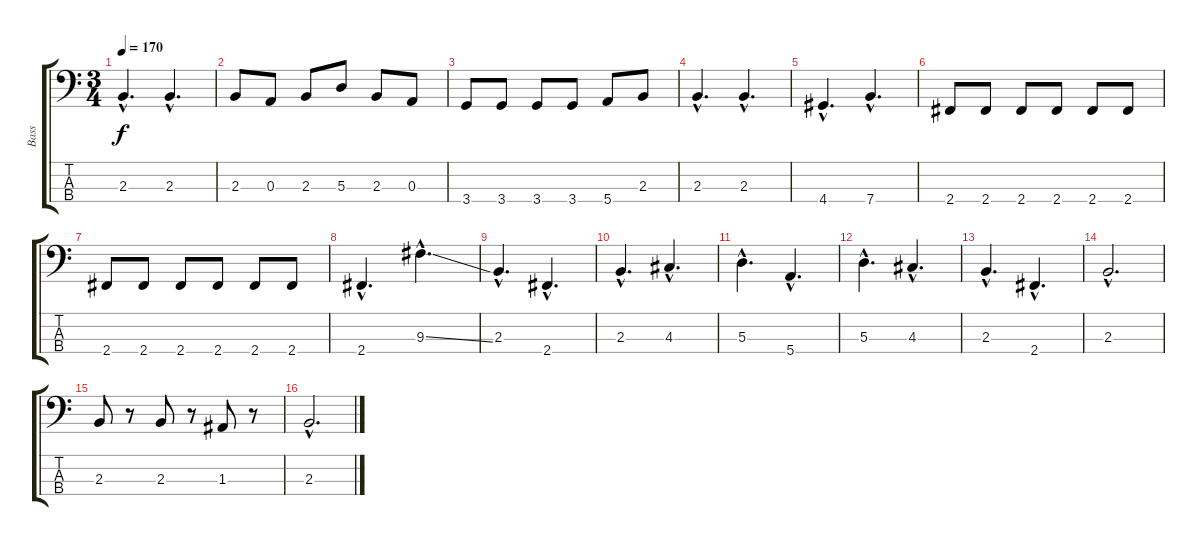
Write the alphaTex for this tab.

\track ("Bass" "Bass") {instrument electricbassfinger}
\staff {score tabs}
\tuning (G2 D2 A1 E1) {hide}
\ts (3 4)
\tempo 170
\clef f4
\ks c
2.3{hac}.4{d dy f} 2.3{hac}.4{d} |
2.3.8 0.3.8 2.3.8 5.3.8 2.3.8 0.3.8 |
3.4.8 3.4.8 3.4.8 3.4.8 5.4.8 2.3.8 |
2.3{hac}.4{d} 2.3{hac}.4{d} |
4.4{hac}.4{d} 7.4{hac}.4{d} |
2.4.8 2.4.8 2.4.8 2.4.8 2.4.8 2.4.8 |
2.4.8 2.4.8 2.4.8 2.4.8 2.4.8 2.4.8 |
2.4{hac}.4{d} 9.3{ss hac}.4{d} |
2.3{hac}.4{d} 2.4{hac}.4{d} |
2.3{hac}.4{d} 4.3{hac}.4{d} |
5.3{hac}.4{d} 5.4{hac}.4{d} |
5.3{hac}.4{d} 4.3{hac}.4{d} |
2.3{hac}.4{d} 2.4{hac}.4{d} |
2.3{hac}.2{d} |
2.3.8 r.8 2.3.8 r.8 1.3.8 r.8 |
2.3{hac}.2{d}
